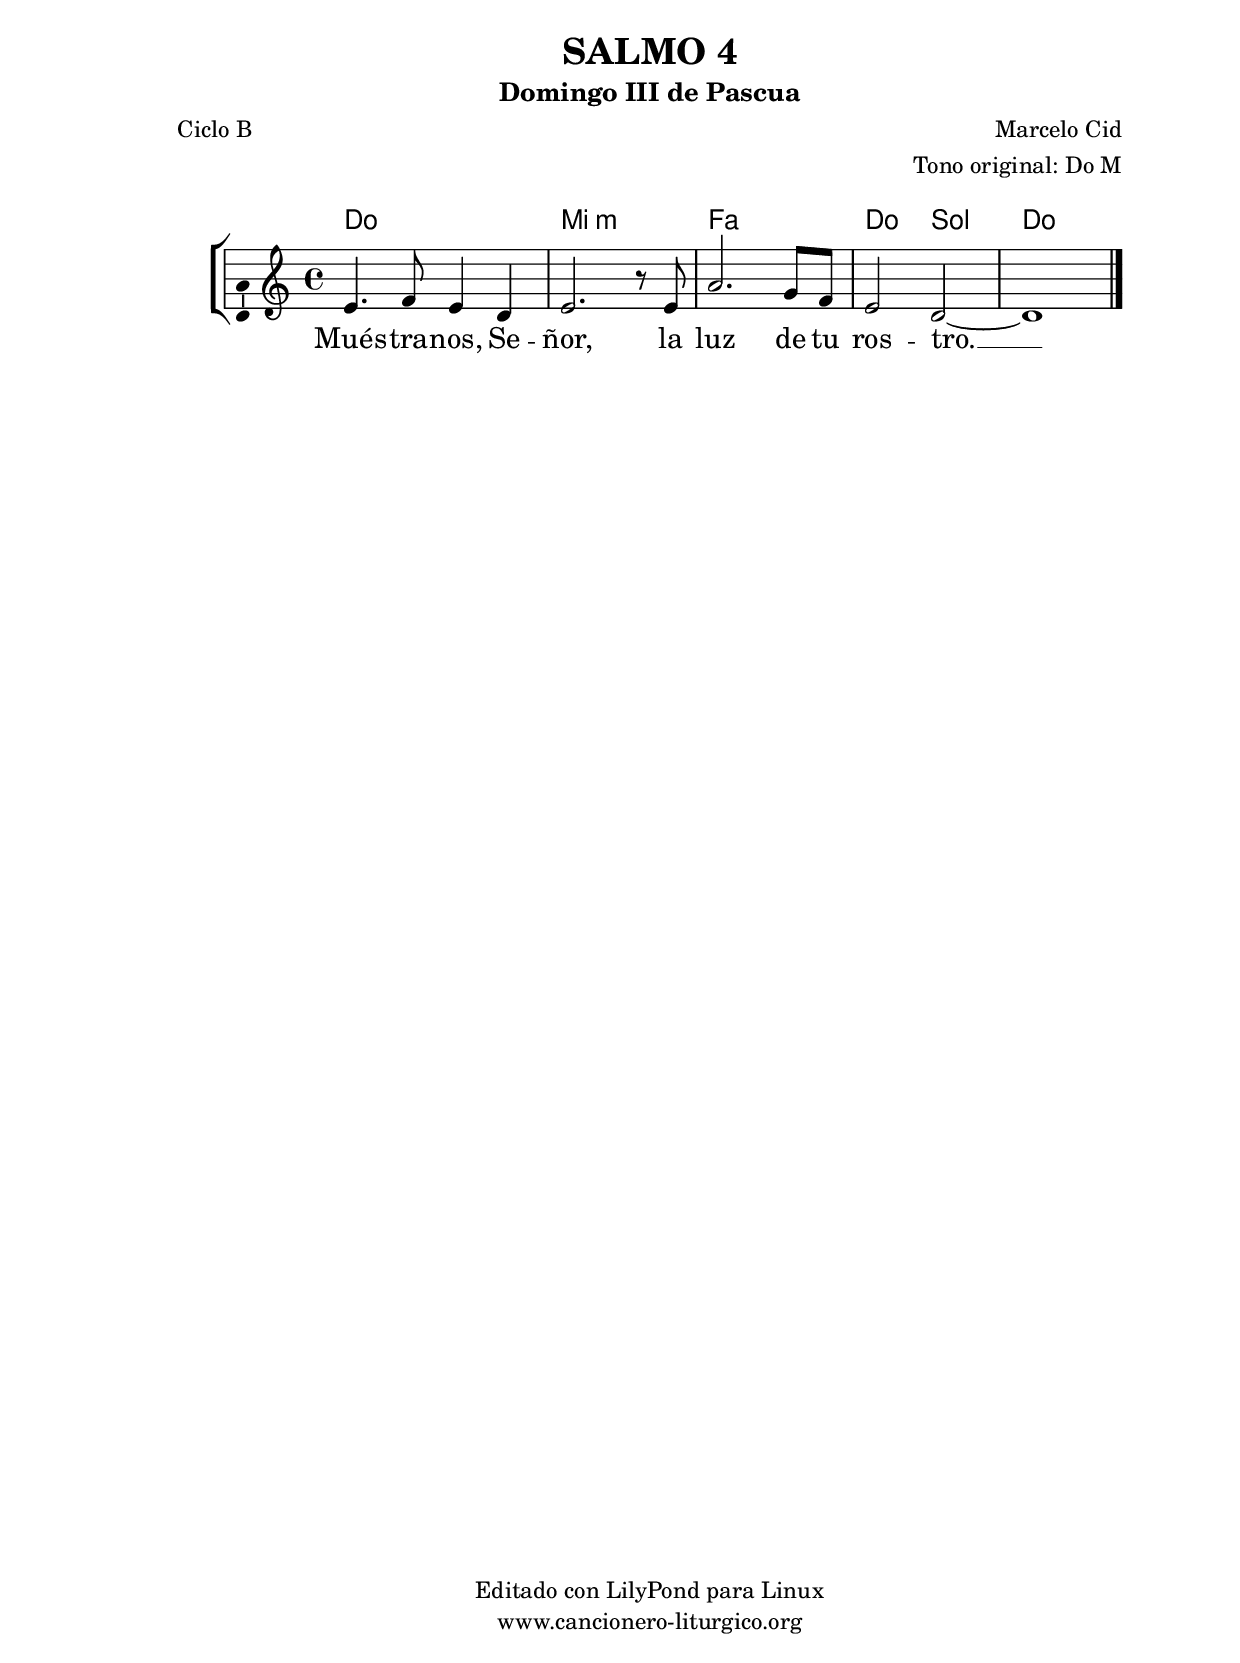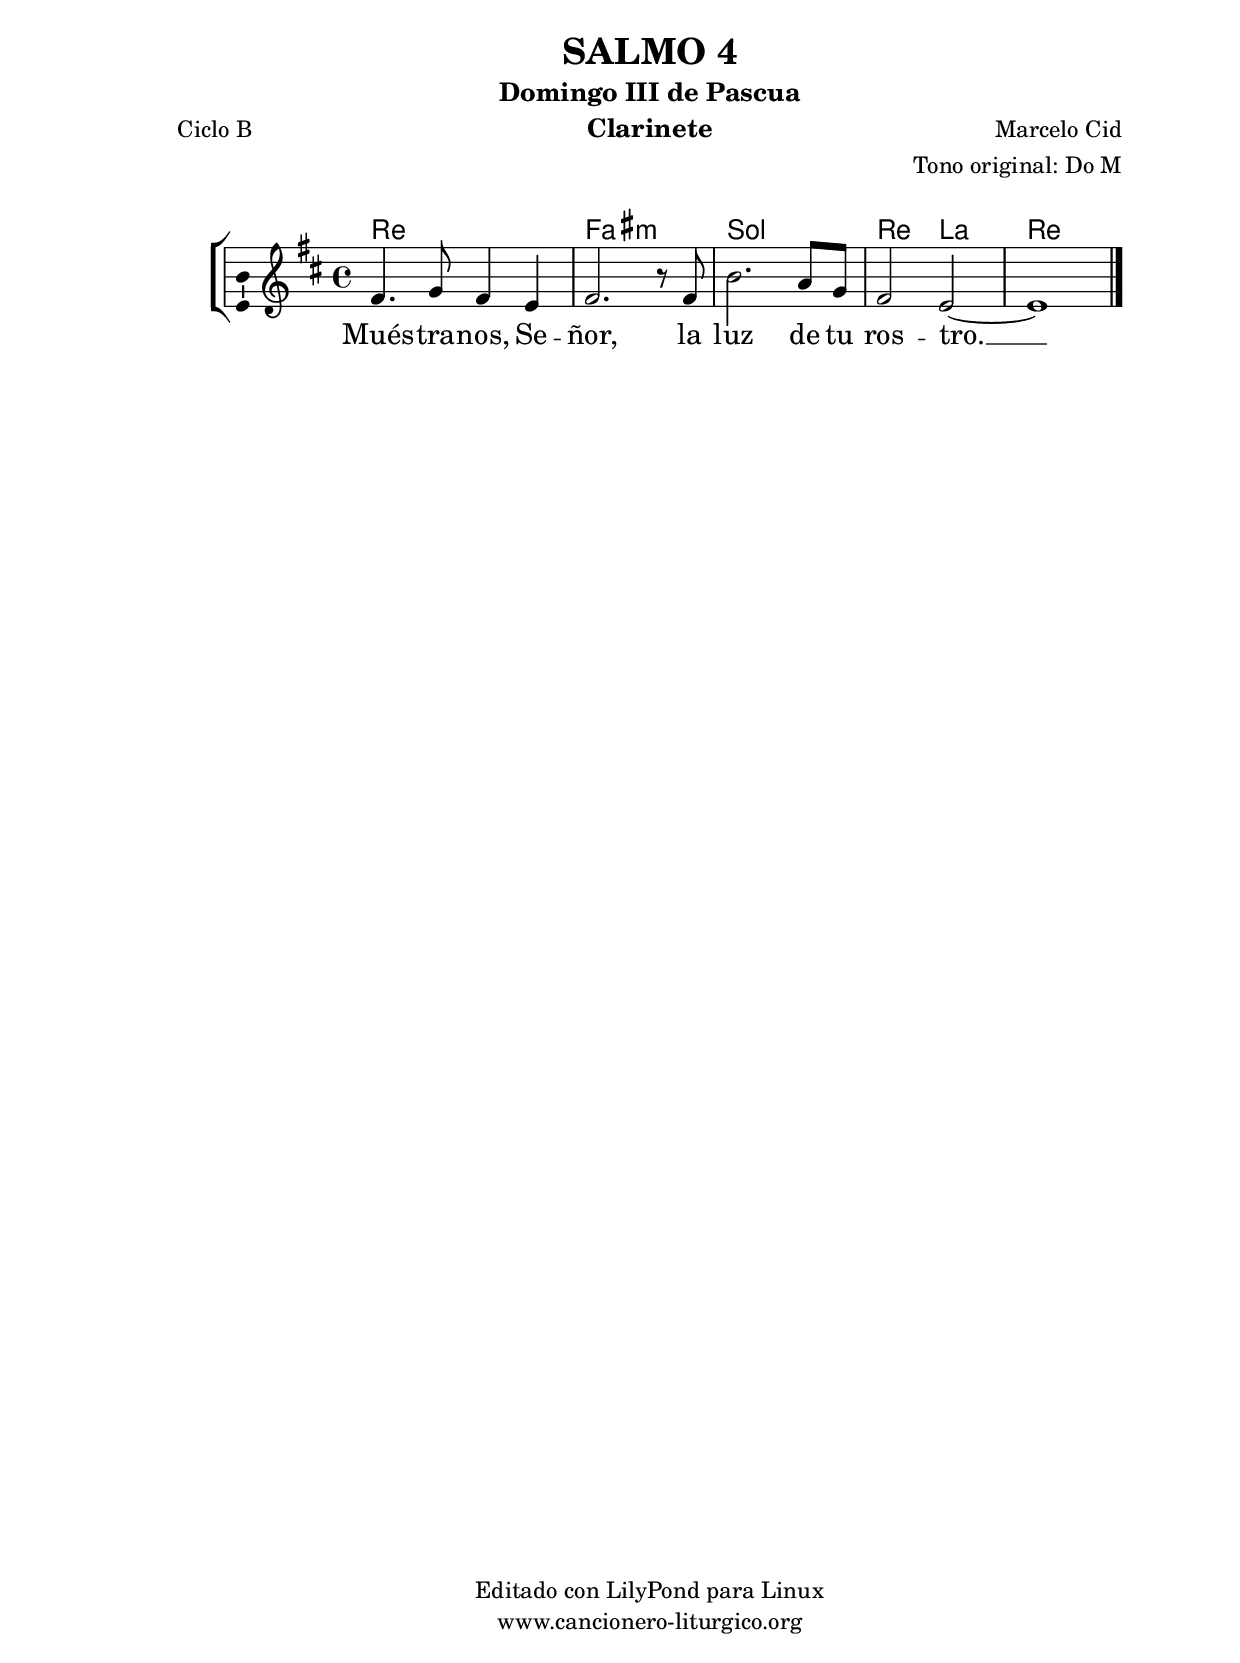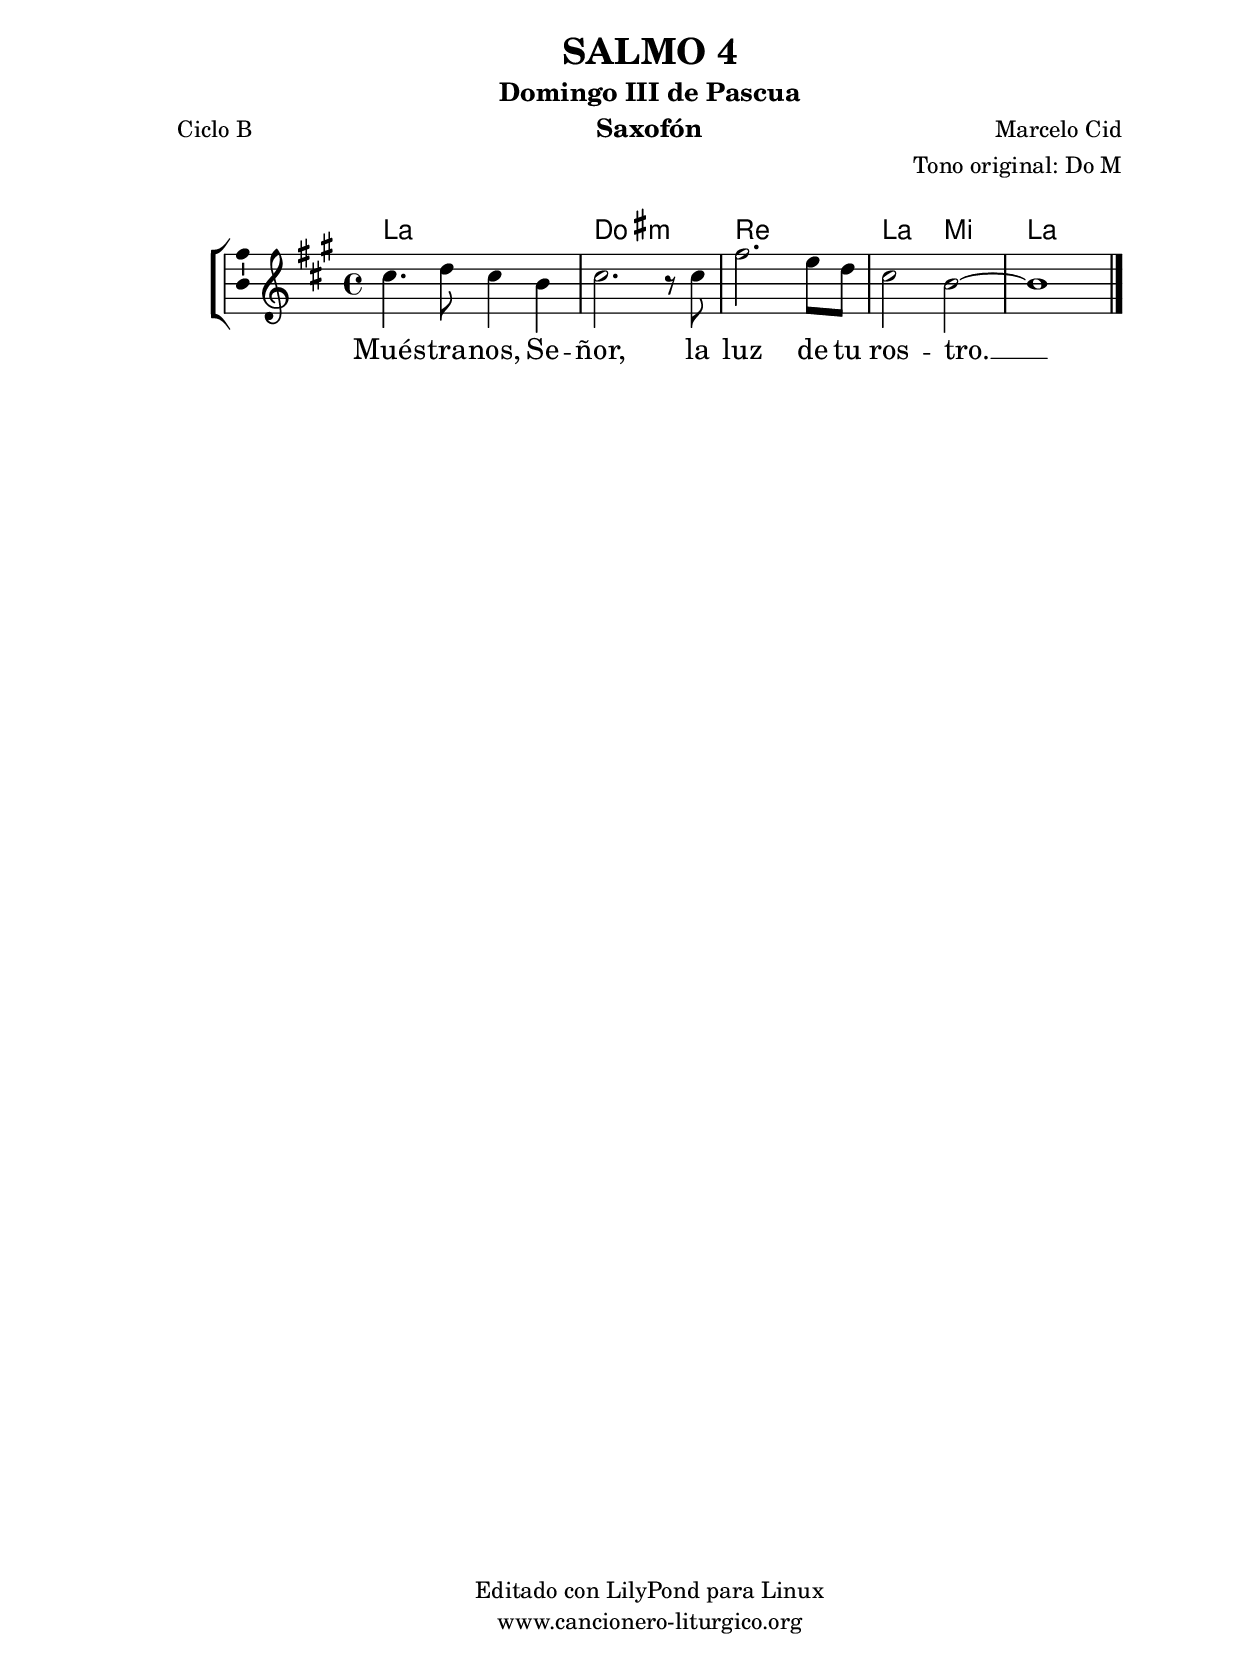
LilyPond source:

%
%para convertir .midi en .wav:
%timidity filename.midi -Ow -o finename.wav
%
%
%Para convertir de .wav a .mp3:
%lame -h -m j filename.wav
%
%
%para escuchar el midi:
%timidity nombrefichero.midi
%


%versión de lilypond para la que se ha escrito esta partitura:
\version "2.16.0"

	%Tamaño papel
	#(set-default-paper-size "a4")
	%Tamaño partitura
	#(set-global-staff-size 20)
	%No responde al pulsar sobre una nota
	#(ly:set-option 'point-and-click #f)

%parámetros del encabezamiento:
\header {
	title = "SALMO 4"
	subtitle = "Domingo III de Pascua"
	composer = "Marcelo Cid"
	poet = "Ciclo B"
	meter = ""
	arranger = "Tono original: Do M"
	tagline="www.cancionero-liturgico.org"
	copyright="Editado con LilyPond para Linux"
	tiempo = "Pascua"
	usos = "Salmo"
	letra = "Muéstranos, Señor, la luz de tu rostro."
	}

%parámetros asociados al papel:
\paper  {
	oddHeaderMarkup = \markup {\fill-line { \on-the-fly #not-first-page \fromproperty #'header:title \on-the-fly #not-first-page \fromproperty #'header:composer }}
	evenHeaderMarkup = \markup {\fill-line { \fromproperty #'header:composer \fromproperty #'header:title }}
	#(set-paper-size "a4")
	print-page-number = ##f
	first-page-number = 1
	print-first-page-number = ##f
%	head-separation = 3.0 \cm
	top-margin = 2.0 \cm
	bottom-margin = 0.5\cm
%%%	bottom-margin = -1.0\cm
	left-margin = 3.0 \cm
	line-width = 16.0 \cm 
	indent = 8\mm
	interscoreline = 2.\mm
	between-system-space = 15\mm
%	para que las partituras no llenen la hoja:
	ragged-bottom = ##t
%	idem para la última hoja:
	ragged-last-bottom = ##f
%	para que las partituras llenen el ancho del papel:
	ragged-last = ##f
	after-title-space = 2.5 \cm
%page-count=1
%system-count=2

	%Flexible Vertical Spacing
%	markup-markup-spacing =
%	#'((basic-distance . 15) (minimum-distance . 15) (padding . 3))
	markup-system-spacing =
	#'((basic-distance . 15) (minimum-distance . 15) (padding . 3))
	system-system-spacing =
	#'((basic-distance . 15) (minimum-distance . 15) (padding . 3))
	score-system-spacing =
	#'((basic-distance . 15) (minimum-distance . 15) (padding . 5))
%	top-system-spacing = % header
%	#'((basic-distance . 8) (minimum-distance . 0) (padding . 3))
%	top-markup-spacing =
%	#'((basic-distance . 20) (minimum-distance . 20) (padding . 3))
	last-bottom-spacing = % footer
	#'((basic-distance . 5) (minimum-distance . 5) (padding . 3))
%	score-markup-spacing =
%	#'((basic-distance . 16) (minimum-distance . 13) (padding . 3))

	}


%parámetros que afectan a toda la partitura:
global =  {
	%clave de sol (G):
	\clef G
	%armadura:
%	\transpose e f
	\key c \major
	\tempo 4=75
	\set Score.tempoHideNote = ##t
	}


acordes = {
	\italianChords
	\chordmode {
%	\transpose e f
{

c1 e:m f c2 g c1

	}
	}
}

melodia = 
%	\transpose e f
{
	\relative c'{
	\time 4/4

e4. f8 e4 d
e2. r8 e8
a2. g8 f
e2 d~
d1

	\bar "|."
	}
	}


texto = \lyricmode {
Mués -- tra -- nos, Se -- ñor,
la luz de tu ros -- tro. __
	}


acordesStaff = \context ChordNames = acordesStaff <<
	\set chordChanges = ##t
	\acordes
	>>


vozStaff = \context Voice = vozStaff
\with {\consists "Ambitus_engraver"}
<<
%	\set Staff.instrumentName = ""
%	\set Staff.shortInstrumentName = ""
%	\set Staff.midiInstrument = #"clarinet"
%	\set Staff.midiInstrument = #"cello"
%	\set Staff.midiInstrument = #"flute"
	\set Staff.midiInstrument = #"electric guitar (jazz)"
%	\set Staff.midiInstrument = #"english horn"
%	\set Staff.midiInstrument = #"violin"
%	\set Staff.midiInstrument = #"glockenspiel"
	\set Staff.midiMinimumVolume = #0.7
	\set Staff.midiMaximumVolume = #0.9
	\global
	\melodia
	>>


textoStaff = \context Lyrics = textoStaff <<
	\lyricsto vozStaff \texto
	>>

\book {
	\score {
		\context ChoirStaff {
			\override StaffGroup.SystemStartBracket #'collapse-height = #1
			\override Score.SystemStartBar #'collapse-height = #1
			<<
			\acordesStaff
			\vozStaff
			\textoStaff
			>>
			}
		\layout {
	    		\context {
				\Lyrics
				\override LyricText #'font-size = #2
				}
	   		 \context {
				\Score
				%fontSize = #3
				\override StaffSymbol #'staff-space = #(magstep +3)
				%\override Beam #'thickness = #0.55
				%\override SpacingSpanner #'spacing-increment = #1.0
				%\override Slur #'height-limit = #1.5
				}
			}
		}
	\score {
		\unfoldRepeats
		\context ChoirStaff {
			<<
			\acordesStaff
			\vozStaff
			>>
			}
		\midi {
	  		\context {
	  			\Score
				tempoWholesPerMinute = #(ly:make-moment 70 4)
				}
			}
		}
	}

%Partitura para clarinete
#(define output-suffix "C")
\book {
	\header{
		instrument = "Clarinete"
		}
	\score {
		\context ChoirStaff {
			\override StaffGroup.SystemStartBracket #'collapse-height = #1
			\override Score.SystemStartBar #'collapse-height = #1
\transpose c d
			<<
			\acordesStaff
			\vozStaff
			\textoStaff
			>>
			}
		\layout {
	    		\context {
				\Lyrics
				\override LyricText #'font-size = #2
				}
	   		 \context {
				\Score
				%fontSize = #3
				\override StaffSymbol #'staff-space = #(magstep +3)
				%\override Beam #'thickness = #0.55
				%\override SpacingSpanner #'spacing-increment = #1.0
				%\override Slur #'height-limit = #1.5
				}
			}
		}
	}

%Partitura para saxofón
#(define output-suffix "S")
\book {
	\header{
		instrument = "Saxofón"
		}
	\score {
		\context ChoirStaff {
			\override StaffGroup.SystemStartBracket #'collapse-height = #1
			\override Score.SystemStartBar #'collapse-height = #1
\transpose c a
			<<
			\acordesStaff
			\vozStaff
			\textoStaff
			>>
			}
		\layout {
	    		\context {
				\Lyrics
				\override LyricText #'font-size = #2
				}
	   		 \context {
				\Score
				%fontSize = #3
				\override StaffSymbol #'staff-space = #(magstep +3)
				%\override Beam #'thickness = #0.55
				%\override SpacingSpanner #'spacing-increment = #1.0
				%\override Slur #'height-limit = #1.5
				}
			}
		}
	}

